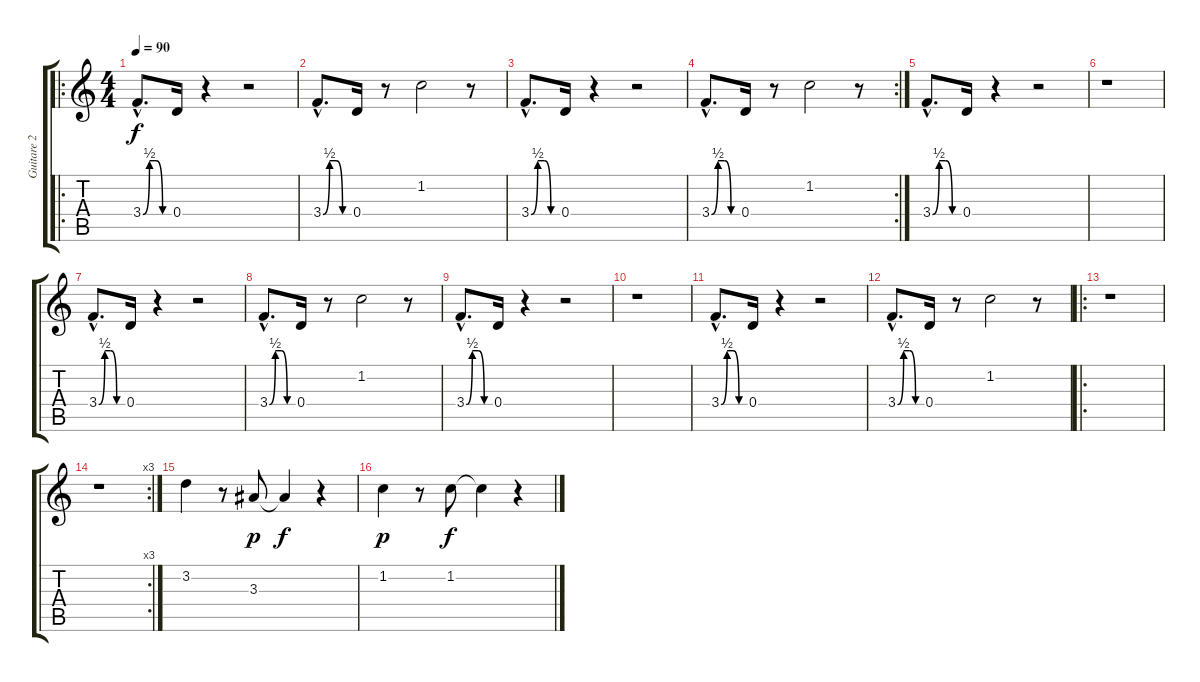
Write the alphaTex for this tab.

\track ("Guitare 2" "Guitare 2") {instrument distortionguitar}
\staff {score tabs}
\tuning (E4 B3 G3 D3 A2 E2) {hide}
\ro
\ts (4 4)
\tempo 90
\clef g2
\ks c
3.4{be (custom 0 0 15 2 30 2 45 0 60 0) hac}.8{d dy f instrument distortionguitar} 0.4.16 r.4 r.2 |
3.4{be (custom 0 0 15 2 30 2 45 0 60 0) hac}.8{d} 0.4.16 r.8 1.2.2 r.8 |
3.4{be (custom 0 0 15 2 30 2 45 0 60 0) hac}.8{d} 0.4.16 r.4 r.2 |
\rc 2
3.4{be (custom 0 0 15 2 30 2 45 0 60 0) hac}.8{d} 0.4.16 r.8 1.2.2 r.8 |
3.4{be (custom 0 0 15 2 30 2 45 0 60 0) hac}.8{d} 0.4.16 r.4 r.2 |
r.1 |
3.4{be (custom 0 0 15 2 30 2 45 0 60 0) hac}.8{d} 0.4.16 r.4 r.2 |
3.4{be (custom 0 0 15 2 30 2 45 0 60 0) hac}.8{d} 0.4.16 r.8 1.2.2 r.8 |
3.4{be (custom 0 0 15 2 30 2 45 0 60 0) hac}.8{d} 0.4.16 r.4 r.2 |
r.1 |
3.4{be (custom 0 0 15 2 30 2 45 0 60 0) hac}.8{d} 0.4.16 r.4 r.2 |
3.4{be (custom 0 0 15 2 30 2 45 0 60 0) hac}.8{d} 0.4.16 r.8 1.2.2 r.8 |
\ro
r.1 |
\rc 3
r.1 |
3.2.4 r.8 3.3.8{dy p} 3.3{t}.4{dy f} r.4 |
1.2.4{dy p} r.8 1.2.8{dy f} 1.2{t}.4 r.4
